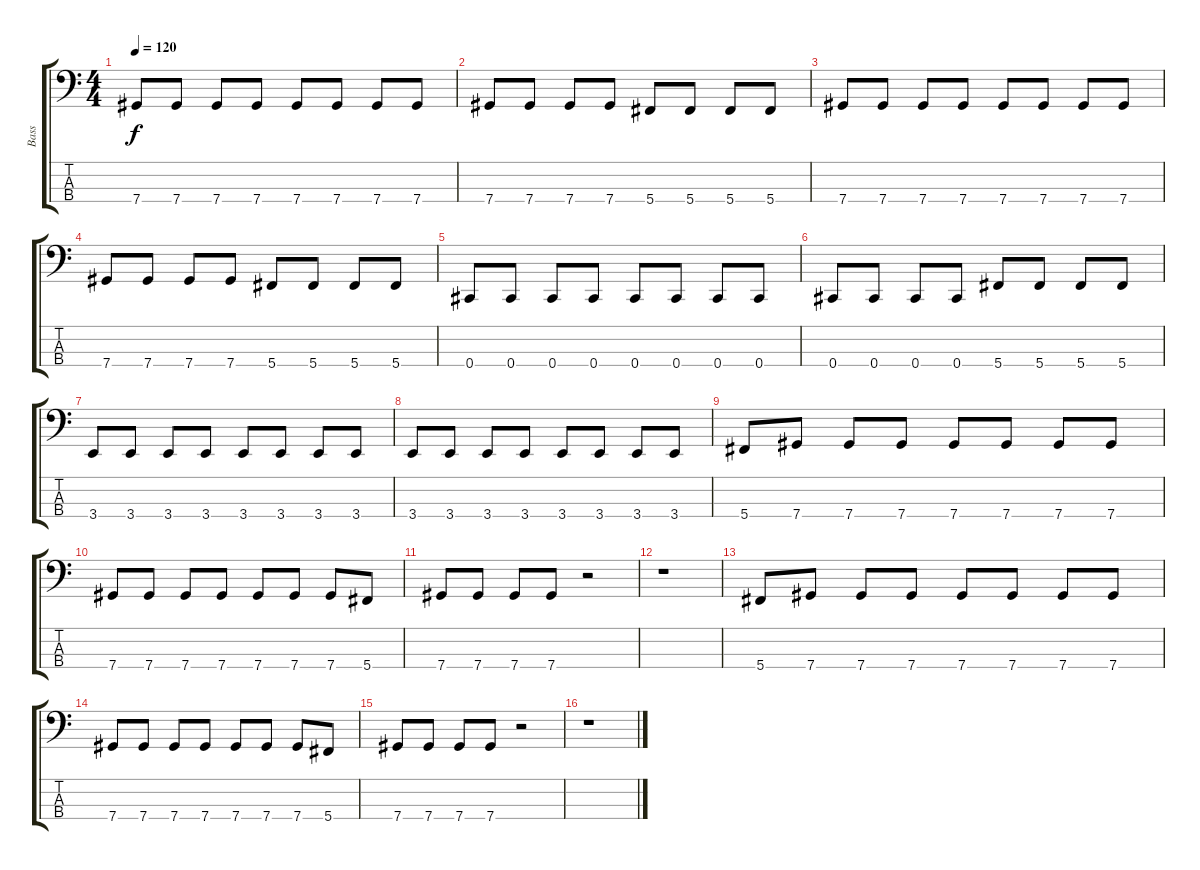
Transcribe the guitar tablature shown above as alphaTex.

\track ("Bass" "Bass") {instrument electricbassfinger}
\staff {score tabs}
\tuning (Gb2 Db2 Ab1 Db1) {hide}
\ts (4 4)
\tempo 120
\clef f4
\ks c
7.4.8{dy f} 7.4.8 7.4.8 7.4.8 7.4.8 7.4.8 7.4.8 7.4.8 |
7.4.8 7.4.8 7.4.8 7.4.8 5.4.8 5.4.8 5.4.8 5.4.8 |
7.4.8 7.4.8 7.4.8 7.4.8 7.4.8 7.4.8 7.4.8 7.4.8 |
7.4.8 7.4.8 7.4.8 7.4.8 5.4.8 5.4.8 5.4.8 5.4.8 |
0.4.8 0.4.8 0.4.8 0.4.8 0.4.8 0.4.8 0.4.8 0.4.8 |
0.4.8 0.4.8 0.4.8 0.4.8 5.4.8 5.4.8 5.4.8 5.4.8 |
3.4.8 3.4.8 3.4.8 3.4.8 3.4.8 3.4.8 3.4.8 3.4.8 |
3.4.8 3.4.8 3.4.8 3.4.8 3.4.8 3.4.8 3.4.8 3.4.8 |
5.4.8 7.4.8 7.4.8 7.4.8 7.4.8 7.4.8 7.4.8 7.4.8 |
7.4.8 7.4.8 7.4.8 7.4.8 7.4.8 7.4.8 7.4.8 5.4.8 |
7.4.8 7.4.8 7.4.8 7.4.8 r.2 |
r.1 |
5.4.8 7.4.8 7.4.8 7.4.8 7.4.8 7.4.8 7.4.8 7.4.8 |
7.4.8 7.4.8 7.4.8 7.4.8 7.4.8 7.4.8 7.4.8 5.4.8 |
7.4.8 7.4.8 7.4.8 7.4.8 r.2 |
r.1
